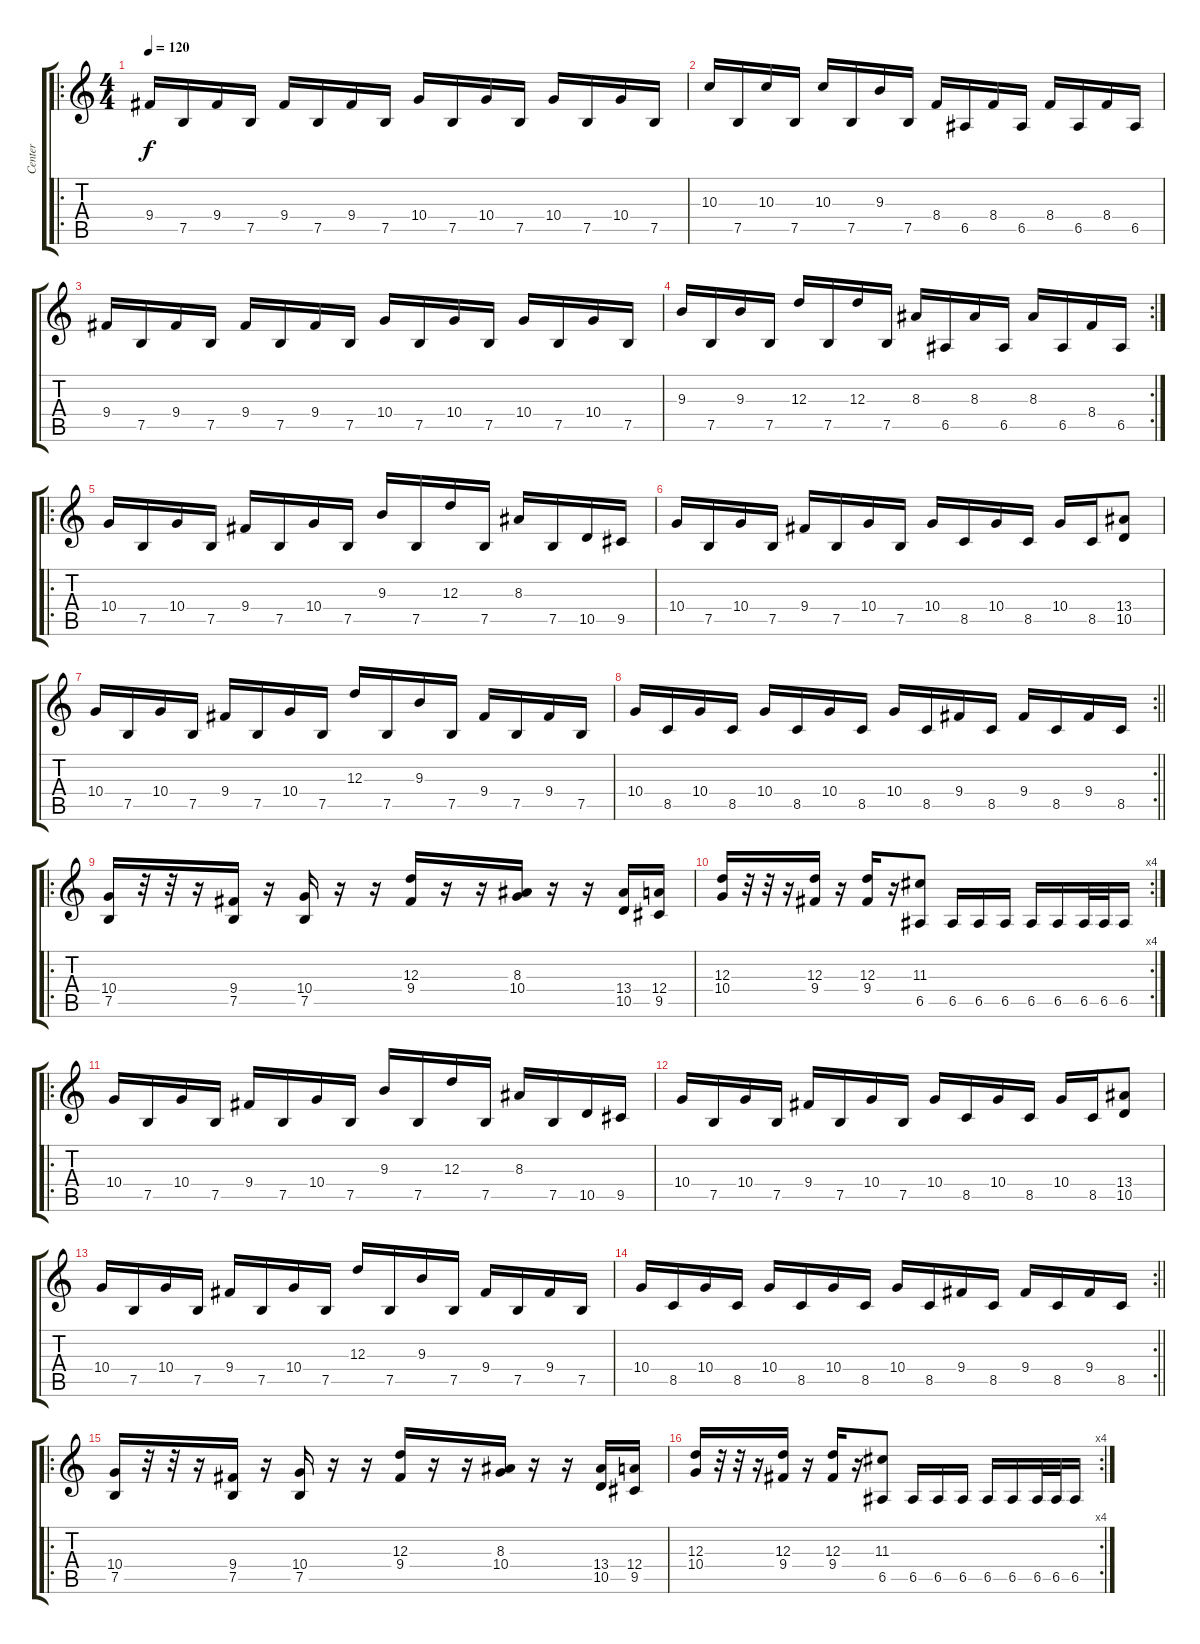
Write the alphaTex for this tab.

\track ("Center" "Center") {instrument distortionguitar}
\staff {score tabs}
\tuning (B3 Gb3 D3 A2 E2 B1) {hide}
\ro
\ts (4 4)
\tempo 120
\clef g2
\ks c
9.4.16{dy f} 7.5.16 9.4.16 7.5.16 9.4.16 7.5.16 9.4.16 7.5.16 10.4.16 7.5.16 10.4.16 7.5.16 10.4.16 7.5.16 10.4.16 7.5.16 |
10.3.16 7.5.16 10.3.16 7.5.16 10.3.16 7.5.16 9.3.16 7.5.16 8.4.16 6.5.16 8.4.16 6.5.16 8.4.16 6.5.16 8.4.16 6.5.16 |
9.4.16 7.5.16 9.4.16 7.5.16 9.4.16 7.5.16 9.4.16 7.5.16 10.4.16 7.5.16 10.4.16 7.5.16 10.4.16 7.5.16 10.4.16 7.5.16 |
\rc 2
9.3.16 7.5.16 9.3.16 7.5.16 12.3.16 7.5.16 12.3.16 7.5.16 8.3.16 6.5.16 8.3.16 6.5.16 8.3.16 6.5.16 8.4.16 6.5.16 |
\ro
10.4.16 7.5.16 10.4.16 7.5.16 9.4.16 7.5.16 10.4.16 7.5.16 9.3.16 7.5.16 12.3.16 7.5.16 8.3.16 7.5.16 10.5.16 9.5.16 |
10.4.16 7.5.16 10.4.16 7.5.16 9.4.16 7.5.16 10.4.16 7.5.16 10.4.16 8.5.16 10.4.16 8.5.16 10.4.16 8.5.16 (13.4 10.5).8 |
10.4.16 7.5.16 10.4.16 7.5.16 9.4.16 7.5.16 10.4.16 7.5.16 12.3.16 7.5.16 9.3.16 7.5.16 9.4.16 7.5.16 9.4.16 7.5.16 |
\rc 2
\barLineRight lightlight
10.4.16 8.5.16 10.4.16 8.5.16 10.4.16 8.5.16 10.4.16 8.5.16 10.4.16 8.5.16 9.4.16 8.5.16 9.4.16 8.5.16 9.4.16 8.5.16 |
\ro
(10.4 7.5).16 r.32 r.32 r.16 (9.4 7.5).16 r.16 (10.4 7.5).16 r.16 r.16 (12.3 9.4).16 r.16 r.16 (8.3 10.4).16 r.16 r.16 (13.4 10.5).16 (12.4 9.5).16 |
\rc 4
(12.3 10.4).16 r.32 r.32 r.16 (12.3 9.4).16 r.16 (12.3 9.4).16 r.16 (11.3 6.5).8 6.5.16 6.5.16 6.5.16 6.5.16 6.5.16 6.5.32 6.5.32 6.5.16 |
\ro
10.4.16 7.5.16 10.4.16 7.5.16 9.4.16 7.5.16 10.4.16 7.5.16 9.3.16 7.5.16 12.3.16 7.5.16 8.3.16 7.5.16 10.5.16 9.5.16 |
10.4.16 7.5.16 10.4.16 7.5.16 9.4.16 7.5.16 10.4.16 7.5.16 10.4.16 8.5.16 10.4.16 8.5.16 10.4.16 8.5.16 (13.4 10.5).8 |
10.4.16 7.5.16 10.4.16 7.5.16 9.4.16 7.5.16 10.4.16 7.5.16 12.3.16 7.5.16 9.3.16 7.5.16 9.4.16 7.5.16 9.4.16 7.5.16 |
\rc 2
\barLineRight lightlight
10.4.16 8.5.16 10.4.16 8.5.16 10.4.16 8.5.16 10.4.16 8.5.16 10.4.16 8.5.16 9.4.16 8.5.16 9.4.16 8.5.16 9.4.16 8.5.16 |
\ro
(10.4 7.5).16 r.32 r.32 r.16 (9.4 7.5).16 r.16 (10.4 7.5).16 r.16 r.16 (12.3 9.4).16 r.16 r.16 (8.3 10.4).16 r.16 r.16 (13.4 10.5).16 (12.4 9.5).16 |
\rc 4
(12.3 10.4).16 r.32 r.32 r.16 (12.3 9.4).16 r.16 (12.3 9.4).16 r.16 (11.3 6.5).8 6.5.16 6.5.16 6.5.16 6.5.16 6.5.16 6.5.32 6.5.32 6.5.16
